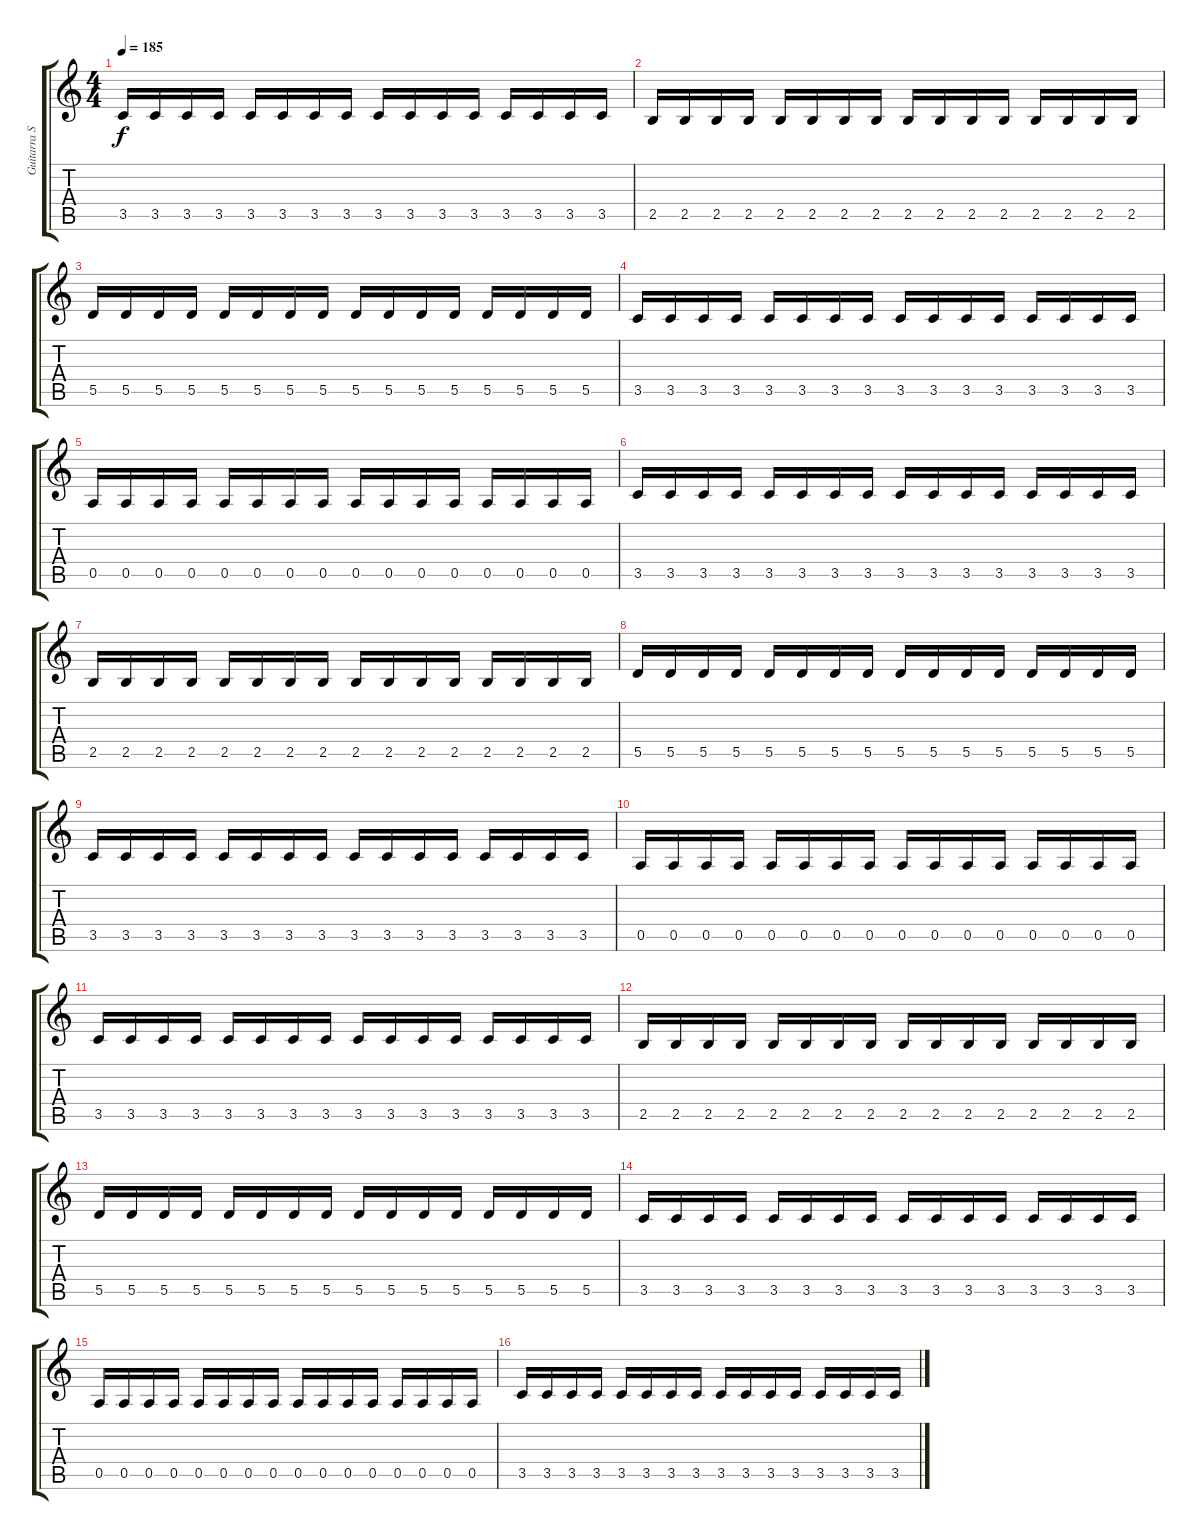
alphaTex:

\track ("Guitarra Solista" "Guitarra S") {instrument distortionguitar}
\staff {score tabs}
\tuning (E4 B3 G3 D3 A2 E2) {hide}
\ts (4 4)
\tempo 185
\clef g2
\ks c
3.5.16{dy f} 3.5.16 3.5.16 3.5.16 3.5.16 3.5.16 3.5.16 3.5.16 3.5.16 3.5.16 3.5.16 3.5.16 3.5.16 3.5.16 3.5.16 3.5.16 |
2.5.16 2.5.16 2.5.16 2.5.16 2.5.16 2.5.16 2.5.16 2.5.16 2.5.16 2.5.16 2.5.16 2.5.16 2.5.16 2.5.16 2.5.16 2.5.16 |
5.5.16 5.5.16 5.5.16 5.5.16 5.5.16 5.5.16 5.5.16 5.5.16 5.5.16 5.5.16 5.5.16 5.5.16 5.5.16 5.5.16 5.5.16 5.5.16 |
3.5.16 3.5.16 3.5.16 3.5.16 3.5.16 3.5.16 3.5.16 3.5.16 3.5.16 3.5.16 3.5.16 3.5.16 3.5.16 3.5.16 3.5.16 3.5.16 |
0.5.16 0.5.16 0.5.16 0.5.16 0.5.16 0.5.16 0.5.16 0.5.16 0.5.16 0.5.16 0.5.16 0.5.16 0.5.16 0.5.16 0.5.16 0.5.16 |
3.5.16 3.5.16 3.5.16 3.5.16 3.5.16 3.5.16 3.5.16 3.5.16 3.5.16 3.5.16 3.5.16 3.5.16 3.5.16 3.5.16 3.5.16 3.5.16 |
2.5.16 2.5.16 2.5.16 2.5.16 2.5.16 2.5.16 2.5.16 2.5.16 2.5.16 2.5.16 2.5.16 2.5.16 2.5.16 2.5.16 2.5.16 2.5.16 |
5.5.16 5.5.16 5.5.16 5.5.16 5.5.16 5.5.16 5.5.16 5.5.16 5.5.16 5.5.16 5.5.16 5.5.16 5.5.16 5.5.16 5.5.16 5.5.16 |
3.5.16 3.5.16 3.5.16 3.5.16 3.5.16 3.5.16 3.5.16 3.5.16 3.5.16 3.5.16 3.5.16 3.5.16 3.5.16 3.5.16 3.5.16 3.5.16 |
0.5.16 0.5.16 0.5.16 0.5.16 0.5.16 0.5.16 0.5.16 0.5.16 0.5.16 0.5.16 0.5.16 0.5.16 0.5.16 0.5.16 0.5.16 0.5.16 |
3.5.16 3.5.16 3.5.16 3.5.16 3.5.16 3.5.16 3.5.16 3.5.16 3.5.16 3.5.16 3.5.16 3.5.16 3.5.16 3.5.16 3.5.16 3.5.16 |
2.5.16 2.5.16 2.5.16 2.5.16 2.5.16 2.5.16 2.5.16 2.5.16 2.5.16 2.5.16 2.5.16 2.5.16 2.5.16 2.5.16 2.5.16 2.5.16 |
5.5.16 5.5.16 5.5.16 5.5.16 5.5.16 5.5.16 5.5.16 5.5.16 5.5.16 5.5.16 5.5.16 5.5.16 5.5.16 5.5.16 5.5.16 5.5.16 |
3.5.16 3.5.16 3.5.16 3.5.16 3.5.16 3.5.16 3.5.16 3.5.16 3.5.16 3.5.16 3.5.16 3.5.16 3.5.16 3.5.16 3.5.16 3.5.16 |
0.5.16 0.5.16 0.5.16 0.5.16 0.5.16 0.5.16 0.5.16 0.5.16 0.5.16 0.5.16 0.5.16 0.5.16 0.5.16 0.5.16 0.5.16 0.5.16 |
3.5.16 3.5.16 3.5.16 3.5.16 3.5.16 3.5.16 3.5.16 3.5.16 3.5.16 3.5.16 3.5.16 3.5.16 3.5.16 3.5.16 3.5.16 3.5.16
